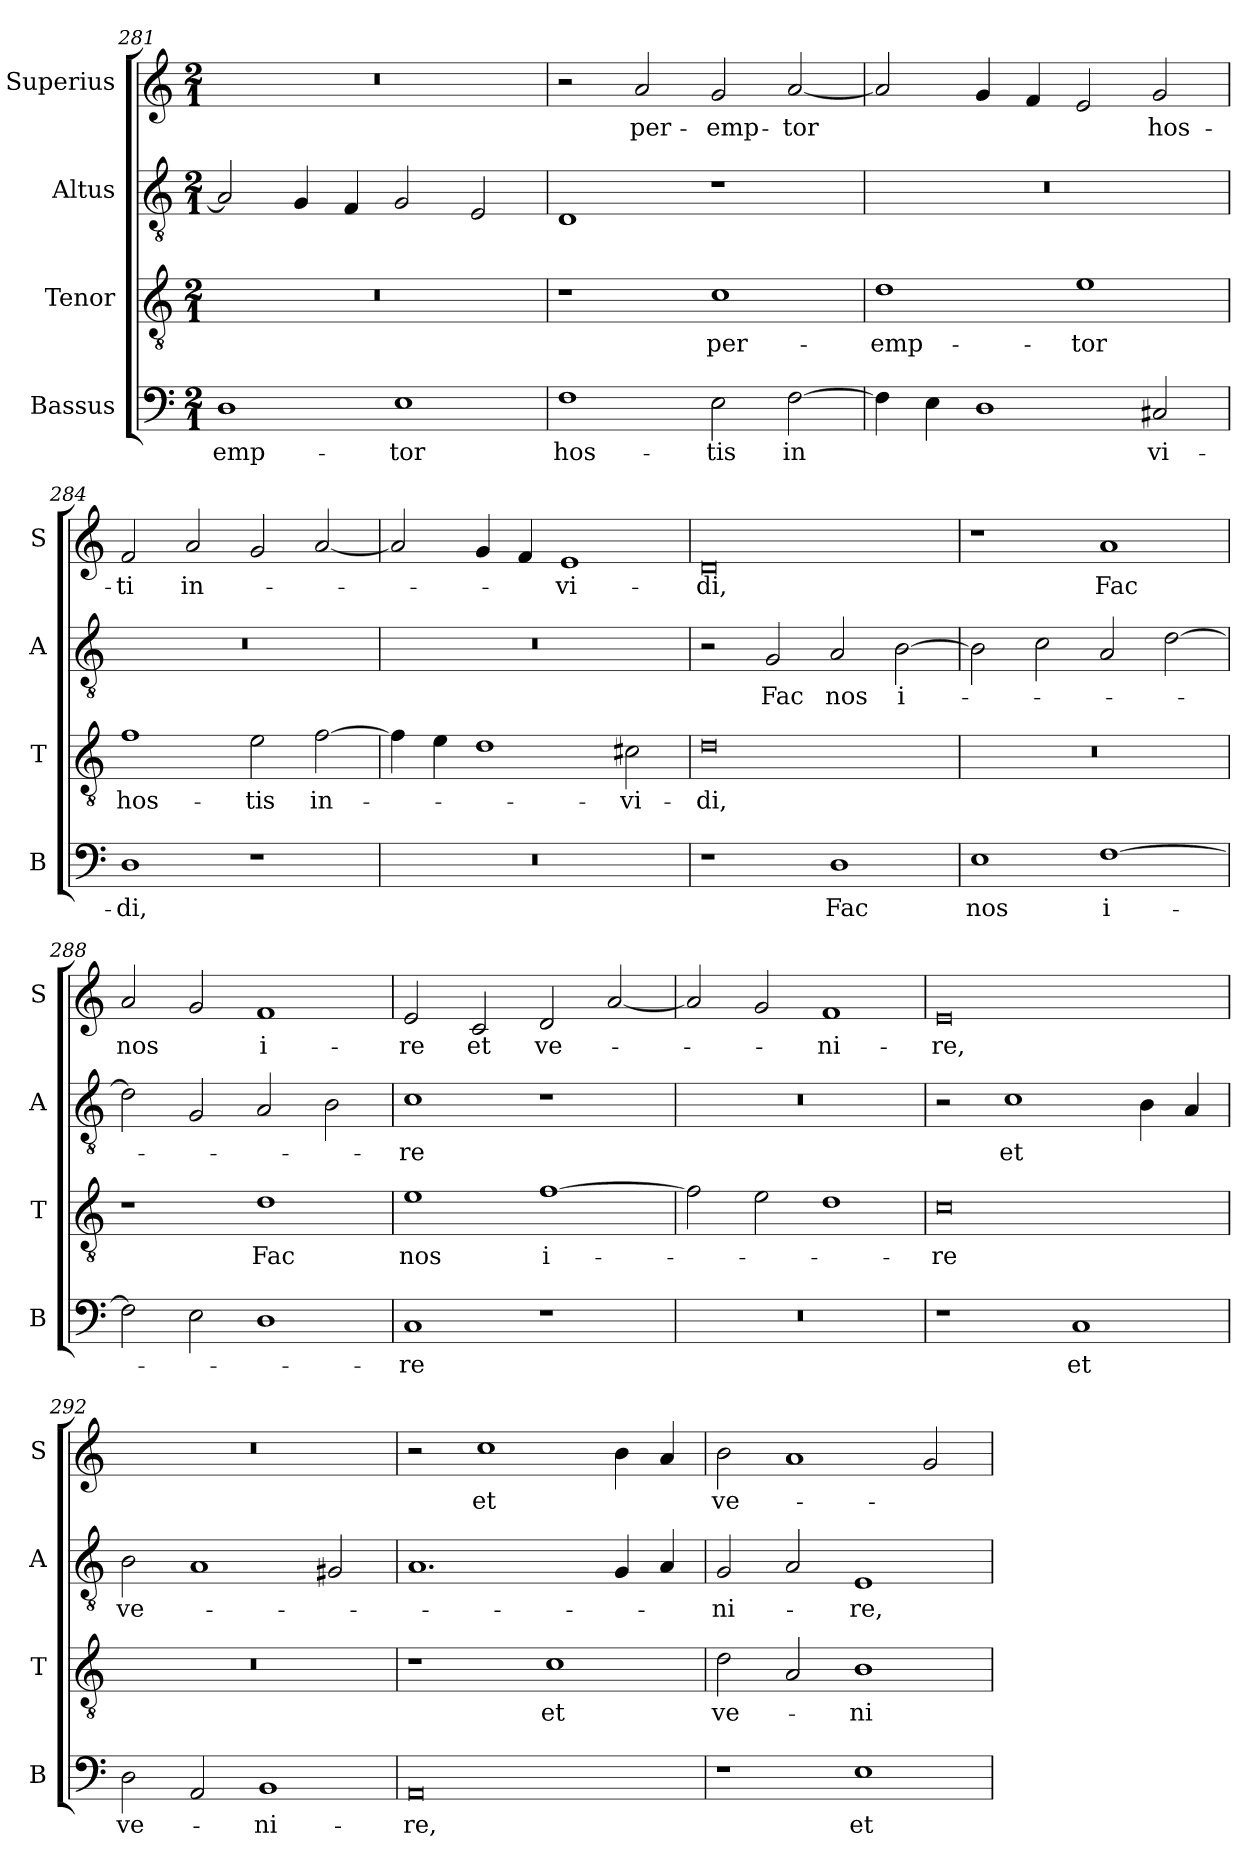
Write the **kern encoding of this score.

**kern	**text	**kern	**text	**kern	**text	**kern	**text
*part4	*part4	*part3	*part3	*part2	*part2	*part1	*part1
*staff4	*staff4	*staff3	*staff3	*staff2	*staff2	*staff1	*staff1
*I"Bassus	*	*I"Tenor	*	*I"Altus	*	*I"Superius	*
*I'B	*	*I'T	*	*I'A	*	*I'S	*
*clefF4	*	*clefGv2	*	*clefGv2	*	*clefG2	*
*k[]	*	*k[]	*	*k[]	*	*k[]	*
*M2/1	*	*M2/1	*	*M2/1	*	*M2/1	*
=281	=281	=281	=281	=281	=281	=281	=281
1D	-emp-	0r	.	2A/]	.	0r	.
.	.	.	.	4G/	.	.	.
.	.	.	.	4F/	.	.	.
1E	-tor	.	.	2G/	.	.	.
.	.	.	.	2E/	.	.	.
=282	=282	=282	=282	=282	=282	=282	=282
1F	hos-	1r	.	1D	.	2r	.
.	.	.	.	.	.	2a/	per-
2E\	-tis	1c	per-	1r	.	2g/	-emp-
[2F\	in	.	.	.	.	[2a/	-tor
=283	=283	=283	=283	=283	=283	=283	=283
4F\]	.	1d	-emp-	0r	.	2a/]	.
4E\	.	.	.	.	.	.	.
1D	.	.	.	.	.	4g/	.
.	.	.	.	.	.	4f/	.
.	.	1e	-tor	.	.	2e/	.
2C#X/	-vi-	.	.	.	.	2g/	hos-
=284	=284	=284	=284	=284	=284	=284	=284
1D	-di,	1f	hos-	0r	.	2f/	-ti
.	.	.	.	.	.	2a/	in-
1r	.	2e\	-tis	.	.	2g/	.
.	.	[2f\	in-	.	.	[2a/	.
=285	=285	=285	=285	=285	=285	=285	=285
0r	.	4f\]	.	0r	.	2a/]	.
.	.	4e\	.	.	.	.	.
.	.	1d	.	.	.	4g/	.
.	.	.	.	.	.	4f/	.
.	.	.	.	.	.	1e	-vi-
.	.	2c#X\	-vi-	.	.	.	.
=286	=286	=286	=286	=286	=286	=286	=286
1r	.	0d	-di,	2r	.	0d	-di,
.	.	.	.	2G/	Fac	.	.
1D	Fac	.	.	2A/	nos	.	.
.	.	.	.	[2B\	i-	.	.
=287	=287	=287	=287	=287	=287	=287	=287
1E	nos	0r	.	2B\]	.	1r	.
.	.	.	.	2c\	.	.	.
[1F	-i-	.	.	2A/	.	1a	Fac
.	.	.	.	[2d\	.	.	.
=288	=288	=288	=288	=288	=288	=288	=288
2F\]	.	1r	.	2d\]	.	2a/	nos
2E\	.	.	.	2G/	.	2g/	.
1D	.	1d	Fac	2A/	.	1f	i-
.	.	.	.	2B\	.	.	.
=289	=289	=289	=289	=289	=289	=289	=289
1C	-re	1e	nos	1c	-re	2e/	-re
.	.	.	.	.	.	2c/	et
1r	.	[1f	i-	1r	.	2d/	ve-
.	.	.	.	.	.	[2a/	.
=290	=290	=290	=290	=290	=290	=290	=290
0r	.	2f\]	.	0r	.	2a/]	.
.	.	2e\	.	.	.	2g/	.
.	.	1d	.	.	.	1f	-ni-
=291	=291	=291	=291	=291	=291	=291	=291
1r	.	0c	-re	2r	.	0e	-re,
.	.	.	.	1c	et	.	.
1C	et	.	.	.	.	.	.
.	.	.	.	4B\	.	.	.
.	.	.	.	4A/	.	.	.
=292	=292	=292	=292	=292	=292	=292	=292
2D\	ve-	0r	.	2B\	ve-	0r	.
2AA/	.	.	.	1A	.	.	.
1BB	-ni-	.	.	.	.	.	.
.	.	.	.	2G#X/	.	.	.
=293	=293	=293	=293	=293	=293	=293	=293
0AA	-re,	1r	.	1.A	.	2r	.
.	.	.	.	.	.	1cc	et
.	.	1c	et	.	.	.	.
.	.	.	.	4G/	.	4b\	.
.	.	.	.	4A/	.	4a/	.
=294	=294	=294	=294	=294	=294	=294	=294
1r	.	2d\	ve-	2G/	-ni-	2b\	ve-
.	.	2A/	.	2A/	.	1a	.
1E	et	1B	-ni-	1E	-re,	.	.
.	.	.	.	.	.	2g/	.
=	=	=	=	=	=	=	=
*-	*-	*-	*-	*-	*-	*-	*-
